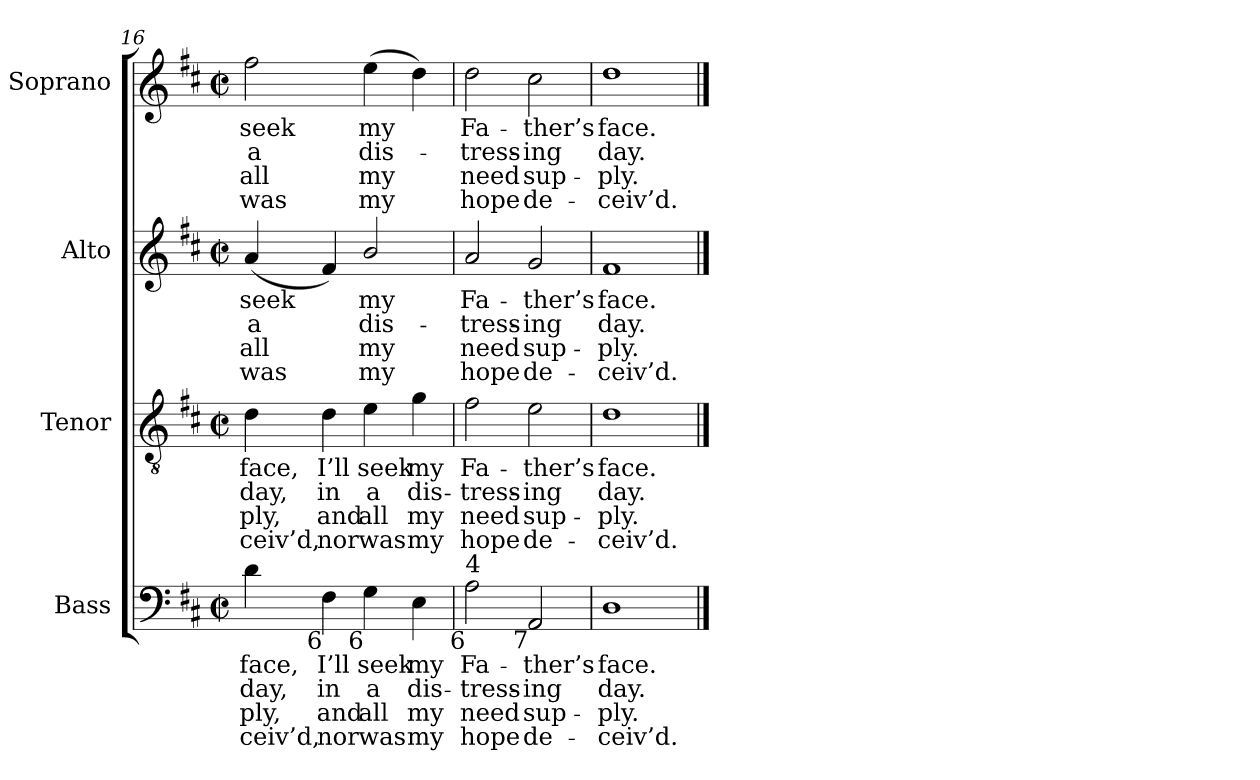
**kern	**text	**text	**text	**text	**kern	**text	**text	**text	**text	**kern	**text	**text	**text	**text	**kern	**text	**text	**text	**text
*part4	*part4	*part4	*part4	*part4	*part3	*part3	*part3	*part3	*part3	*part2	*part2	*part2	*part2	*part2	*part1	*part1	*part1	*part1	*part1
*staff4	*staff4	*staff4	*staff4	*staff4	*staff3	*staff3	*staff3	*staff3	*staff3	*staff2	*staff2	*staff2	*staff2	*staff2	*staff1	*staff1	*staff1	*staff1	*staff1
*I"Bass	*	*	*	*	*I"Tenor	*	*	*	*	*I"Alto	*	*	*	*	*I"Soprano	*	*	*	*
*I'B.	*	*	*	*	*I'T.	*	*	*	*	*I'A.	*	*	*	*	*I'S.	*	*	*	*
*clefF4	*	*	*	*	*clefGv2	*	*	*	*	*clefG2	*	*	*	*	*clefG2	*	*	*	*
*	*	*	*	*	*ITrd7c12	*	*	*	*	*	*	*	*	*	*	*	*	*	*
*k[f#c#]	*	*	*	*	*k[f#c#]	*	*	*	*	*k[f#c#]	*	*	*	*	*k[f#c#]	*	*	*	*
*b:	*	*	*	*	*b:	*	*	*	*	*b:	*	*	*	*	*b:	*	*	*	*
*M2/2	*	*	*	*	*M2/2	*	*	*	*	*M2/2	*	*	*	*	*M2/2	*	*	*	*
*met(c|)	*	*	*	*	*met(c|)	*	*	*	*	*met(c|)	*	*	*	*	*met(c|)	*	*	*	*
=16	=16	=16	=16	=16	=16	=16	=16	=16	=16	=16	=16	=16	=16	=16	=16	=16	=16	=16	=16
!	!LO:LY:b:color=#000000	!LO:LY:b:color=#000000	!LO:LY:b:color=#000000	!LO:LY:b:color=#000000	!	!	!	!	!	!	!	!	!	!	!	!	!	!	!
!	!	!	!	!	!	!LO:LY:b:color=#000000	!LO:LY:b:color=#000000	!LO:LY:b:color=#000000	!LO:LY:b:color=#000000	!	!	!	!	!	!	!	!	!	!
!	!	!	!	!	!	!	!	!	!	!	!LO:LY:b:color=#000000	!LO:LY:b:color=#000000	!LO:LY:b:color=#000000	!LO:LY:b:color=#000000	!	!	!	!	!
!	!	!	!	!	!	!	!	!	!	!	!	!	!	!	!	!LO:LY:b:color=#000000	!LO:LY:b:color=#000000	!LO:LY:b:color=#000000	!LO:LY:b:color=#000000
4di\	face,	day,	-ply,	ceiv’d,	4Di\	face,	day,	-ply,	ceiv’d,	(4ai/	seek	a	all	was	2ff#i\	seek	a	all	was
!	!LO:LY:b:color=#000000	!LO:LY:b:color=#000000	!LO:LY:b:color=#000000	!LO:LY:b:color=#000000	!	!	!	!	!	!	!	!	!	!	!	!	!	!	!
!LO:TX:b:rj:t=6	!	!	!	!	!	!	!	!	!	!	!	!	!	!	!	!	!	!	!
!	!	!	!	!	!	!LO:LY:b:color=#000000	!LO:LY:b:color=#000000	!LO:LY:b:color=#000000	!LO:LY:b:color=#000000	!	!	!	!	!	!	!	!	!	!
4F#i\	I’ll	in	and	nor	4Di\	I’ll	in	and	nor	4f#i/)	.	.	.	.	.	.	.	.	.
!	!LO:LY:b:color=#000000	!LO:LY:b:color=#000000	!LO:LY:b:color=#000000	!LO:LY:b:color=#000000	!	!	!	!	!	!	!	!	!	!	!	!	!	!	!
!	!	!	!	!	!	!LO:LY:b:color=#000000	!LO:LY:b:color=#000000	!LO:LY:b:color=#000000	!LO:LY:b:color=#000000	!	!	!	!	!	!	!	!	!	!
!	!	!	!	!	!	!	!	!	!	!	!LO:LY:b:color=#000000	!LO:LY:b:color=#000000	!LO:LY:b:color=#000000	!LO:LY:b:color=#000000	!	!	!	!	!
!LO:TX:b:rj:t=6	!	!	!	!	!	!	!	!	!	!	!	!	!	!	!	!	!	!	!
!	!	!	!	!	!	!	!	!	!	!	!	!	!	!	!	!LO:LY:b:color=#000000	!LO:LY:b:color=#000000	!LO:LY:b:color=#000000	!LO:LY:b:color=#000000
4Gi\	seek	a	all	was	4Ei\	seek	a	all	was	2bi/	my	dis-	my	my	(4eei\	my	dis-	my	my
!	!LO:LY:b:color=#000000	!LO:LY:b:color=#000000	!LO:LY:b:color=#000000	!LO:LY:b:color=#000000	!	!	!	!	!	!	!	!	!	!	!	!	!	!	!
!	!	!	!	!	!	!LO:LY:b:color=#000000	!LO:LY:b:color=#000000	!LO:LY:b:color=#000000	!LO:LY:b:color=#000000	!	!	!	!	!	!	!	!	!	!
4Ei\	my	dis-	my	my	4Gi\	my	dis-	my	my	.	.	.	.	.	4ddi\)	.	.	.	.
=17	=17	=17	=17	=17	=17	=17	=17	=17	=17	=17	=17	=17	=17	=17	=17	=17	=17	=17	=17
!	!LO:LY:b:color=#000000	!LO:LY:b:color=#000000	!LO:LY:b:color=#000000	!LO:LY:b:color=#000000	!	!	!	!	!	!	!	!	!	!	!	!	!	!	!
!	!	!	!	!	!	!LO:LY:b:color=#000000	!LO:LY:b:color=#000000	!LO:LY:b:color=#000000	!LO:LY:b:color=#000000	!	!	!	!	!	!	!	!	!	!
!	!	!	!	!	!	!	!	!	!	!	!LO:LY:b:color=#000000	!LO:LY:b:color=#000000	!LO:LY:b:color=#000000	!LO:LY:b:color=#000000	!	!	!	!	!
!LO:TX:b:rj:t=6	!	!	!	!	!	!	!	!	!	!	!	!	!	!	!	!	!	!	!
!LO:TX:t=4	!	!	!	!	!	!	!	!	!	!	!	!	!	!	!	!	!	!	!
!	!	!	!	!	!	!	!	!	!	!	!	!	!	!	!	!LO:LY:b:color=#000000	!LO:LY:b:color=#000000	!LO:LY:b:color=#000000	!LO:LY:b:color=#000000
2Ai\	Fa-	-tress-	need	hope	2F#i\	Fa-	-tress-	need	hope	2ai/	Fa-	-tress-	need	hope	2ddi\	Fa-	-tress-	need	hope
!	!LO:LY:b:color=#000000	!LO:LY:b:color=#000000	!LO:LY:b:color=#000000	!LO:LY:b:color=#000000	!	!	!	!	!	!	!	!	!	!	!	!	!	!	!
!	!	!	!	!	!	!LO:LY:b:color=#000000	!LO:LY:b:color=#000000	!LO:LY:b:color=#000000	!LO:LY:b:color=#000000	!	!	!	!	!	!	!	!	!	!
!	!	!	!	!	!	!	!	!	!	!	!LO:LY:b:color=#000000	!LO:LY:b:color=#000000	!LO:LY:b:color=#000000	!LO:LY:b:color=#000000	!	!	!	!	!
!LO:TX:b:rj:t=7	!	!	!	!	!	!	!	!	!	!	!	!	!	!	!	!	!	!	!
!	!	!	!	!	!	!	!	!	!	!	!	!	!	!	!	!LO:LY:b:color=#000000	!LO:LY:b:color=#000000	!LO:LY:b:color=#000000	!LO:LY:b:color=#000000
2AAi/	-ther’s	-ing	sup-	-de-	2Ei\	-ther’s	-ing	sup-	-de-	2gi/	-ther’s	-ing	sup-	-de-	2cc#i\	-ther’s	-ing	sup-	-de-
=18	=18	=18	=18	=18	=18	=18	=18	=18	=18	=18	=18	=18	=18	=18	=18	=18	=18	=18	=18
!	!LO:LY:b:color=#000000	!LO:LY:b:color=#000000	!LO:LY:b:color=#000000	!LO:LY:b:color=#000000	!	!	!	!	!	!	!	!	!	!	!	!	!	!	!
!	!	!	!	!	!	!LO:LY:b:color=#000000	!LO:LY:b:color=#000000	!LO:LY:b:color=#000000	!LO:LY:b:color=#000000	!	!	!	!	!	!	!	!	!	!
!	!	!	!	!	!	!	!	!	!	!	!LO:LY:b:color=#000000	!LO:LY:b:color=#000000	!LO:LY:b:color=#000000	!LO:LY:b:color=#000000	!	!	!	!	!
!	!	!	!	!	!	!	!	!	!	!	!	!	!	!	!	!LO:LY:b:color=#000000	!LO:LY:b:color=#000000	!LO:LY:b:color=#000000	!LO:LY:b:color=#000000
1Di	face.	day.	-ply.	ceiv’d.	1Di	face.	day.	-ply.	ceiv’d.	1f#i	face.	day.	-ply.	ceiv’d.	1ddi	face.	day.	-ply.	ceiv’d.
==	==	==	==	==	==	==	==	==	==	==	==	==	==	==	==	==	==	==	==
*-	*-	*-	*-	*-	*-	*-	*-	*-	*-	*-	*-	*-	*-	*-	*-	*-	*-	*-	*-
